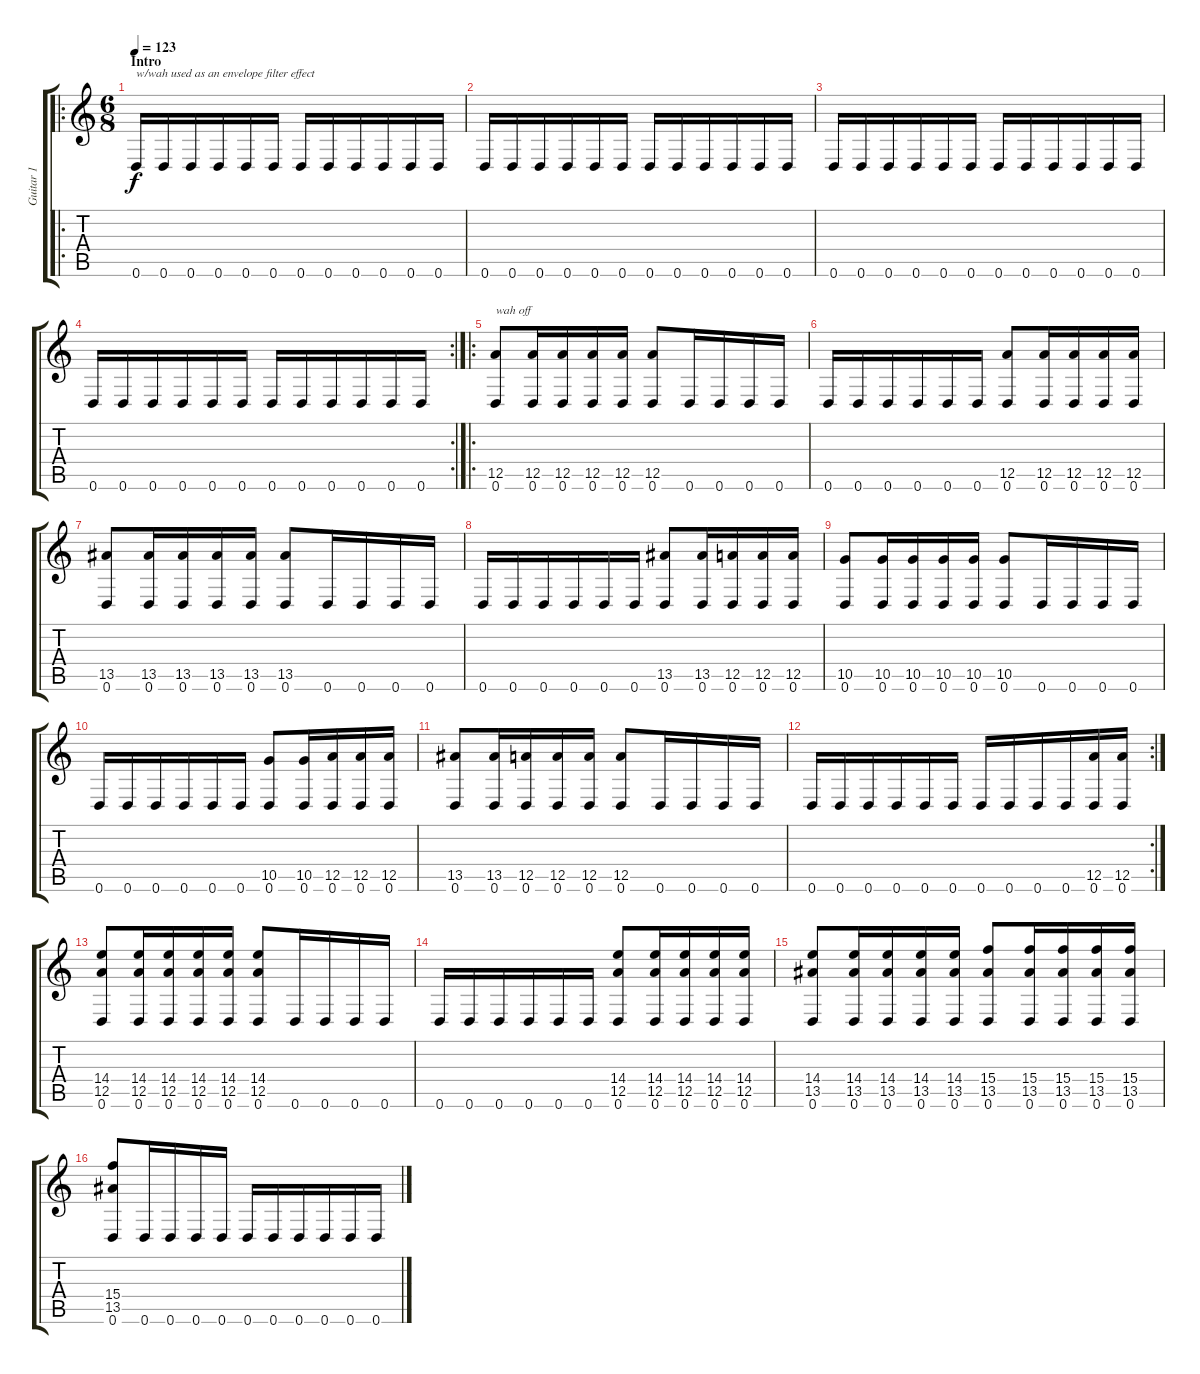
\track ("Guitar 1" "Guitar 1") {instrument distortionguitar}
\staff {score tabs}
\tuning (E4 B3 G3 D3 A2 D2) {hide}
\ro
\ts (6 8)
\section ("" "Intro")
\tempo 123
\clef g2
\ks c
0.6.16{txt "w/wah used as an envelope filter effect" dy f volume 11 instrument electricguitarclean} 0.6.16 0.6.16 0.6.16 0.6.16 0.6.16 0.6.16 0.6.16 0.6.16 0.6.16 0.6.16 0.6.16 |
0.6.16 0.6.16 0.6.16 0.6.16 0.6.16 0.6.16 0.6.16 0.6.16 0.6.16 0.6.16 0.6.16 0.6.16 |
0.6.16 0.6.16 0.6.16 0.6.16 0.6.16 0.6.16 0.6.16 0.6.16 0.6.16 0.6.16 0.6.16 0.6.16 |
\rc 2
0.6.16 0.6.16 0.6.16 0.6.16 0.6.16 0.6.16 0.6.16 0.6.16 0.6.16 0.6.16 0.6.16 0.6.16 |
\ro
(12.5 0.6).8{txt "wah off" instrument electricguitarclean} (12.5 0.6).16 (12.5 0.6).16 (12.5 0.6).16 (12.5 0.6).16 (12.5 0.6).8 0.6.16 0.6.16 0.6.16 0.6.16 |
0.6.16 0.6.16 0.6.16 0.6.16 0.6.16 0.6.16 (12.5 0.6).8 (12.5 0.6).16 (12.5 0.6).16 (12.5 0.6).16 (12.5 0.6).16 |
(13.5 0.6).8 (13.5 0.6).16 (13.5 0.6).16 (13.5 0.6).16 (13.5 0.6).16 (13.5 0.6).8 0.6.16 0.6.16 0.6.16 0.6.16 |
0.6.16 0.6.16 0.6.16 0.6.16 0.6.16 0.6.16 (13.5 0.6).8 (13.5 0.6).16 (12.5 0.6).16 (12.5 0.6).16 (12.5 0.6).16 |
(10.5 0.6).8 (10.5 0.6).16 (10.5 0.6).16 (10.5 0.6).16 (10.5 0.6).16 (10.5 0.6).8 0.6.16 0.6.16 0.6.16 0.6.16 |
0.6.16 0.6.16 0.6.16 0.6.16 0.6.16 0.6.16 (10.5 0.6).8 (10.5 0.6).16 (12.5 0.6).16 (12.5 0.6).16 (12.5 0.6).16 |
(13.5 0.6).8 (13.5 0.6).16 (12.5 0.6).16 (12.5 0.6).16 (12.5 0.6).16 (12.5 0.6).8 0.6.16 0.6.16 0.6.16 0.6.16 |
\rc 2
0.6.16 0.6.16 0.6.16 0.6.16 0.6.16 0.6.16 0.6.16 0.6.16 0.6.16 0.6.16 (12.5 0.6).16 (12.5 0.6).16 |
(14.4 12.5 0.6).8{instrument electricguitarclean} (14.4 12.5 0.6).16 (14.4 12.5 0.6).16 (14.4 12.5 0.6).16 (14.4 12.5 0.6).16 (14.4 12.5 0.6).8 0.6.16 0.6.16 0.6.16 0.6.16 |
0.6.16 0.6.16 0.6.16 0.6.16 0.6.16 0.6.16 (14.4 12.5 0.6).8 (14.4 12.5 0.6).16 (14.4 12.5 0.6).16 (14.4 12.5 0.6).16 (14.4 12.5 0.6).16 |
(14.4 13.5 0.6).8 (14.4 13.5 0.6).16 (14.4 13.5 0.6).16 (14.4 13.5 0.6).16 (14.4 13.5 0.6).16 (15.4 13.5 0.6).8 (15.4 13.5 0.6).16 (15.4 13.5 0.6).16 (15.4 13.5 0.6).16 (15.4 13.5 0.6).16 |
(15.4 13.5 0.6).8 0.6.16 0.6.16 0.6.16 0.6.16 0.6.16 0.6.16 0.6.16 0.6.16 0.6.16 0.6.16
